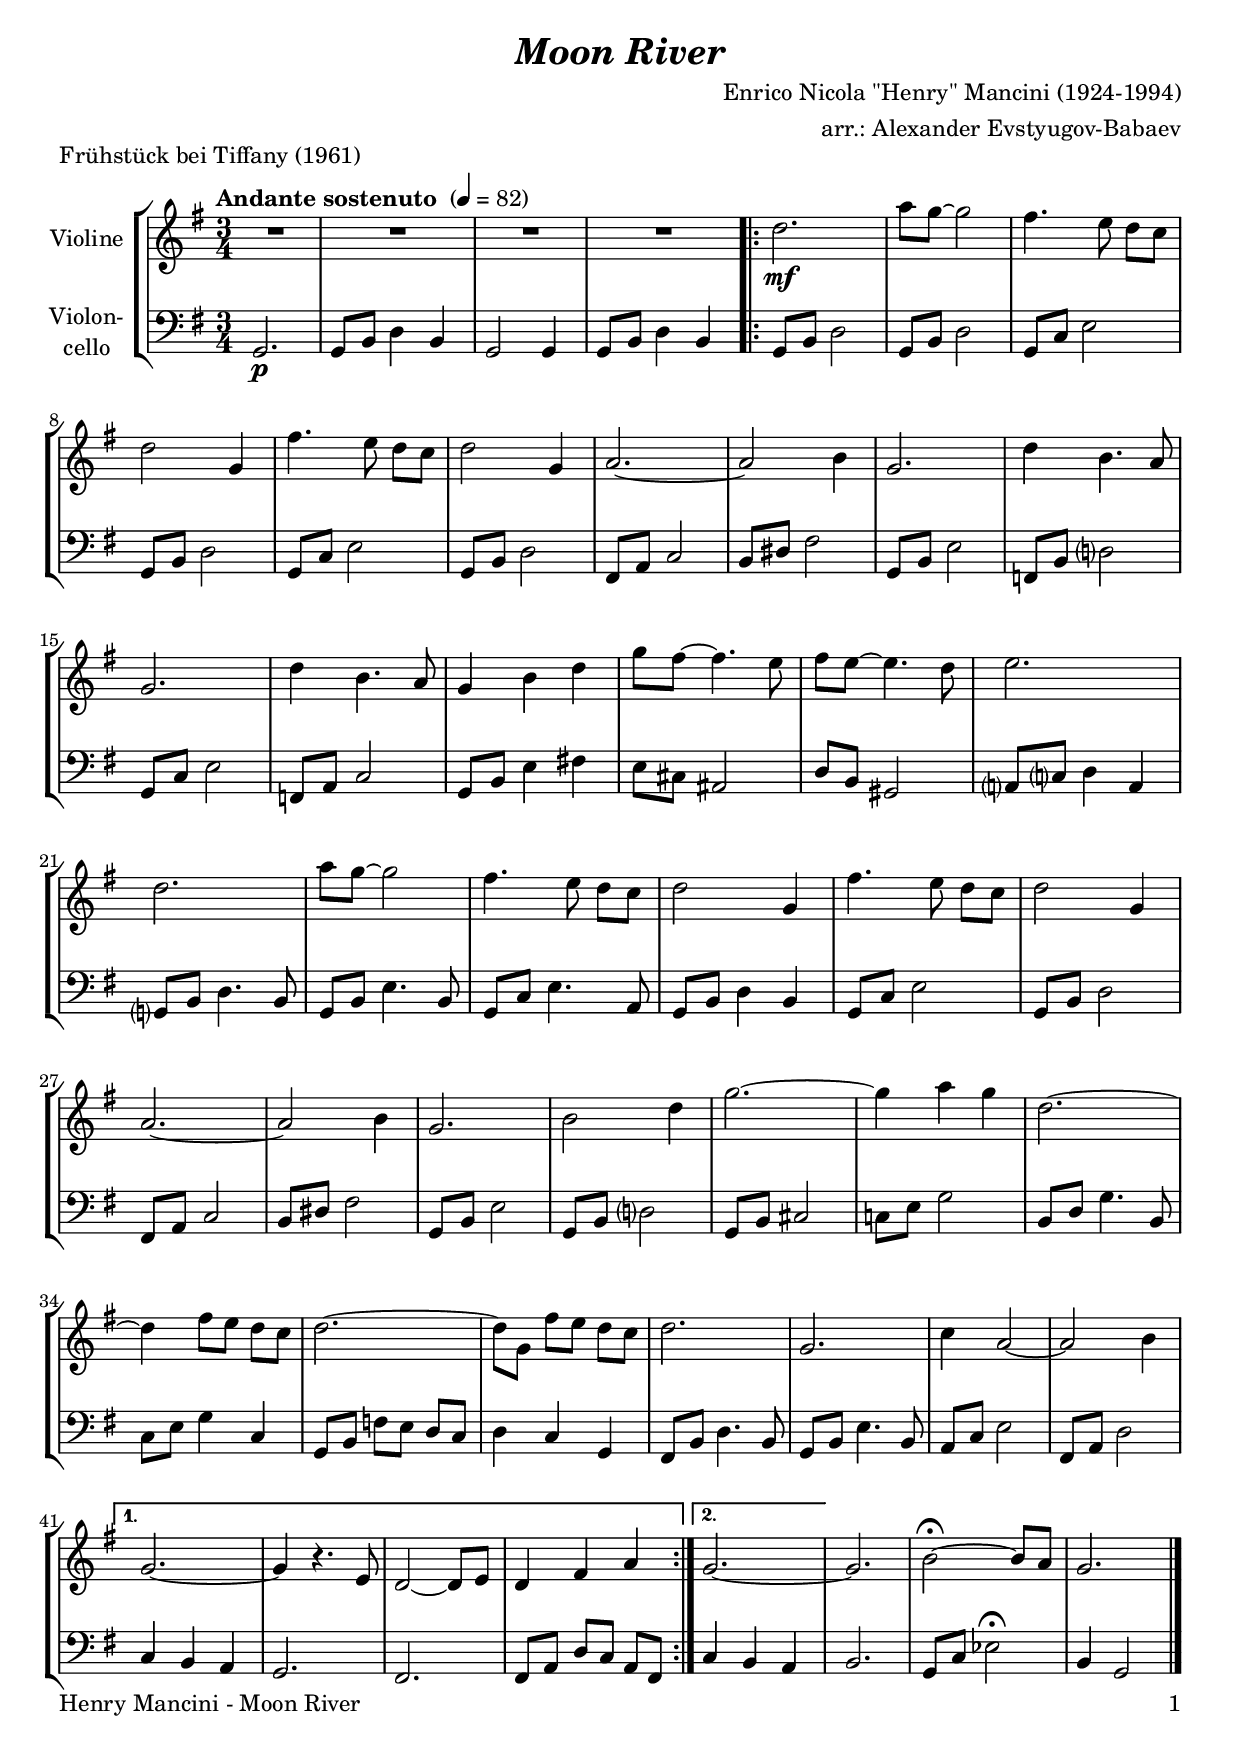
\version "2.18.2"
\include "deutsch.ly"
  
#(set-global-staff-size 20)

\header {
  title     = \markup \bold \italic "Moon River"
  composer  = "Enrico Nicola \"Henry\" Mancini (1924-1994)"
  arranger  = "arr.: Alexander Evstyugov-Babaev"
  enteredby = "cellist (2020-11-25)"
  piece     = "Frühstück bei Tiffany (1961)"
}

voiceconsts = {
  \key a \major
  \time 3/4
  \clef "treble"
%  \numericTimeSignature
  % Set default beaming for all staves
  \set Timing.beamExceptions = #'()
  \set Timing.baseMoment     = #(ly:make-moment 1 4)
  \set Timing.beatStructure  = #'(1 1 1)
  \tempo "Andante sostenuto " 4=82
}

micl = "clarinet"
mifl = "flute"
miob = "oboe"
mifh = "french horn"
misx = "tenor sax"
mist = "string ensemble 1"
mivl = "violin"
miba = "cello"
%miba = "pizzicato strings"

pizz = \markup \italic "pizz."
rall = \mark \markup \box \italic "rall."

va = \relative c'' {
  \voiceconsts

  R2.*4
  \repeat volta 2 {
    e2.\mf
    h'8 a~ a2
    gis4. fis8 e d
    e2 a,4

    gis'4. fis8 e d
    e2 a,4
    h2.~
    h2 cis4
    a2.
    e'4 cis4. h8
    a2.
    e'4 cis4. h8

    a4 cis e
    a8 gis~ gis4. fis8
    gis fis~ fis4. e8
    fis2.
    e
    h'8 a~ a2
    gis4. fis8 e d
    e2 a,4

    gis'4. fis8 e d
    e2 a,4
    h2.~
    h2 cis4
    a2.
    cis2 e4
    a2.~a4 h a

    e2.~
    e4 gis8 fis e d
    e2.~ e8 a, gis' fis e d
    e2.
    a,
    d4 h2~
    h cis4
  }
  \alternative {
    { a2.~ | a4 r4. fis8 | e2~ e8 fis | e4 gis h }
    { a2.~ }
  }
  a
  cis2~\fermata cis8 h
  a2. \bar "|."
}

vb = \relative c {
  \voiceconsts
  \clef "bass"

  a2.\p
  a8 cis e4 cis
  a2 a4
  a8 cis e4 cis
  \repeat volta 2 {
    a8 cis e2
    a,8 cis e2
    a,8 d fis2
    a,8 cis e2

    a,8 d fis2
    a,8 cis e2
    gis,8 h d2
    cis8 eis gis2
    a,8 cis fis2
    g,8 cis e?2
    a,8 d fis2
    g,8 h d2

    a8 cis fis4 gis!
    fis8 dis his2
    e8 cis ais2
    h?8 d? e4 h
    a?8 cis e4. cis8
    a8 cis fis4. cis8
    a8 d fis4. h,8
    a cis e4 cis

    a8 d fis2
    a,8 cis e2
    gis,8 h d2
    cis8 eis gis2
    a,8 cis fis2
    a,8 cis e?2
    a,8 cis dis2
    d!8 fis a2

    cis,8 e a4. cis,8
    d fis a4 d,
    a8 cis g' fis e d
    e4 d a
    gis8 cis e4. cis8
    a cis fis4. cis8
    h d fis2
    gis,8 h e2
  }
  \alternative {
    { d4 cis h | a2. | gis | gis8 h e d h gis }
    { d'4 cis h }
  }
  cis2.
  a8 d f2\fermata
  cis4 a2 \bar "|."
}


music = \new StaffGroup <<
      \new Staff {
	\set Staff.midiInstrument = \mivl
	\set Staff.instrumentName = \markup \center-column { "Violine" }
	\transpose a g { \va }
      }

      \new Staff {
	\set Staff.midiInstrument = \miba
	\set Staff.instrumentName = \markup \center-column { "Violon-" "cello" }
	\transpose a g { \vb }
      }
>>

\book {
   \paper {
    print-page-number = ##t
    print-first-page-number = ##t
    ragged-last-bottom = ##f
    oddHeaderMarkup = \markup \null
    evenHeaderMarkup = \markup \null
    oddFooterMarkup = \markup {
      \fill-line {
        \on-the-fly #print-page-number-check-first
        "Henry Mancini - Moon River" \fromproperty #'page:page-number-string
      }
    }
    evenFooterMarkup = \oddFooterMarkup
  } \score {
    \music
    \layout {}
  }

  \score {
    \unfoldRepeats \music

    \midi {
      \context {
        \Score
      }
    }
  }
}